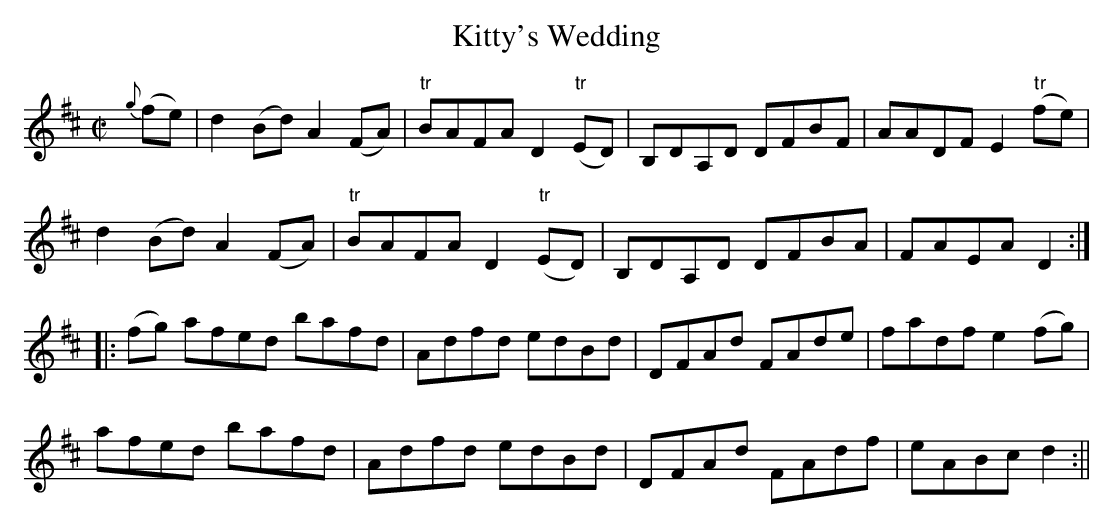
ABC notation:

X:1
T: Kitty's Wedding
M: C|
L: 1/8
K: D
{g}(fe) | d2 (Bd) A2 (FA) | "tr"BAFA D2 "tr"(ED) | B,DA,D DFBF | AADF E2 "tr"(fe) |
d2 (Bd) A2 (FA) | "tr" BAFA D2 "tr"(ED) | B,DA,D DFBA | FAEA D2 :|
|: (fg) afed bafd | Adfd edBd | DFAd FAde | fadf e2 (fg) |
afed bafd | Adfd edBd | DFAd FAdf | eABc d2 :||
